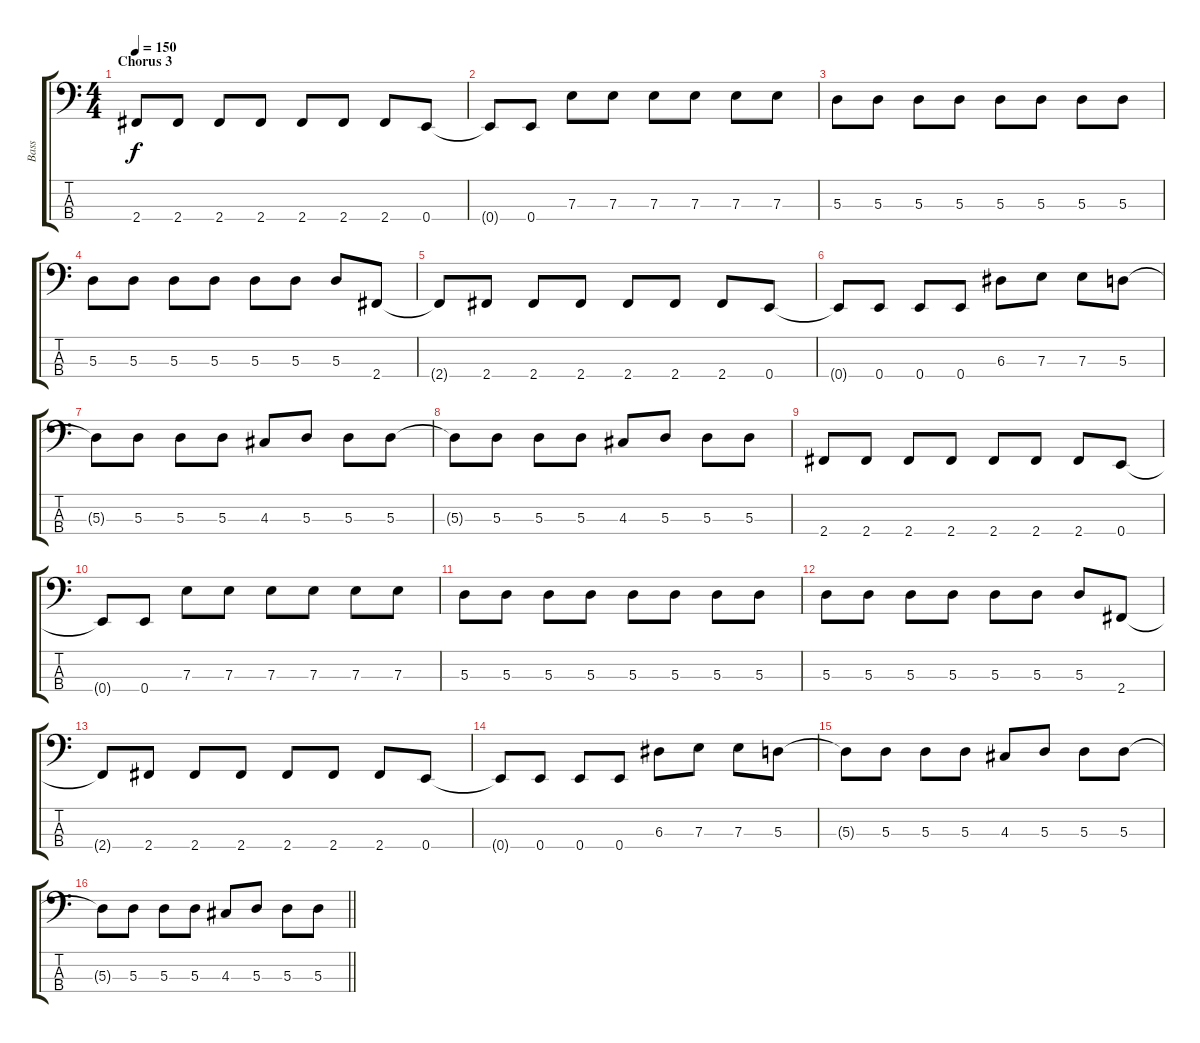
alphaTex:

\track ("Bass" "Bass") {instrument electricbassfinger}
\staff {score tabs}
\tuning (G2 D2 A1 E1) {hide}
\ts (4 4)
\section ("" "Chorus 3")
\tempo 150
\clef f4
\ks c
2.4.8{dy f} 2.4.8 2.4.8 2.4.8 2.4.8 2.4.8 2.4.8 0.4.8 |
0.4{t}.8 0.4.8 7.3.8 7.3.8 7.3.8 7.3.8 7.3.8 7.3.8 |
5.3.8 5.3.8 5.3.8 5.3.8 5.3.8 5.3.8 5.3.8 5.3.8 |
5.3.8 5.3.8 5.3.8 5.3.8 5.3.8 5.3.8 5.3.8 2.4.8 |
2.4{t}.8 2.4.8 2.4.8 2.4.8 2.4.8 2.4.8 2.4.8 0.4.8 |
0.4{t}.8 0.4.8 0.4.8 0.4.8 6.3.8 7.3.8 7.3.8 5.3.8 |
5.3{t}.8 5.3.8 5.3.8 5.3.8 4.3.8 5.3.8 5.3.8 5.3.8 |
5.3{t}.8 5.3.8 5.3.8 5.3.8 4.3.8 5.3.8 5.3.8 5.3.8 |
2.4.8 2.4.8 2.4.8 2.4.8 2.4.8 2.4.8 2.4.8 0.4.8 |
0.4{t}.8 0.4.8 7.3.8 7.3.8 7.3.8 7.3.8 7.3.8 7.3.8 |
5.3.8 5.3.8 5.3.8 5.3.8 5.3.8 5.3.8 5.3.8 5.3.8 |
5.3.8 5.3.8 5.3.8 5.3.8 5.3.8 5.3.8 5.3.8 2.4.8 |
2.4{t}.8 2.4.8 2.4.8 2.4.8 2.4.8 2.4.8 2.4.8 0.4.8 |
0.4{t}.8 0.4.8 0.4.8 0.4.8 6.3.8 7.3.8 7.3.8 5.3.8 |
5.3{t}.8 5.3.8 5.3.8 5.3.8 4.3.8 5.3.8 5.3.8 5.3.8 |
\barLineRight lightlight
5.3{t}.8 5.3.8 5.3.8 5.3.8 4.3.8 5.3.8 5.3.8 5.3.8
